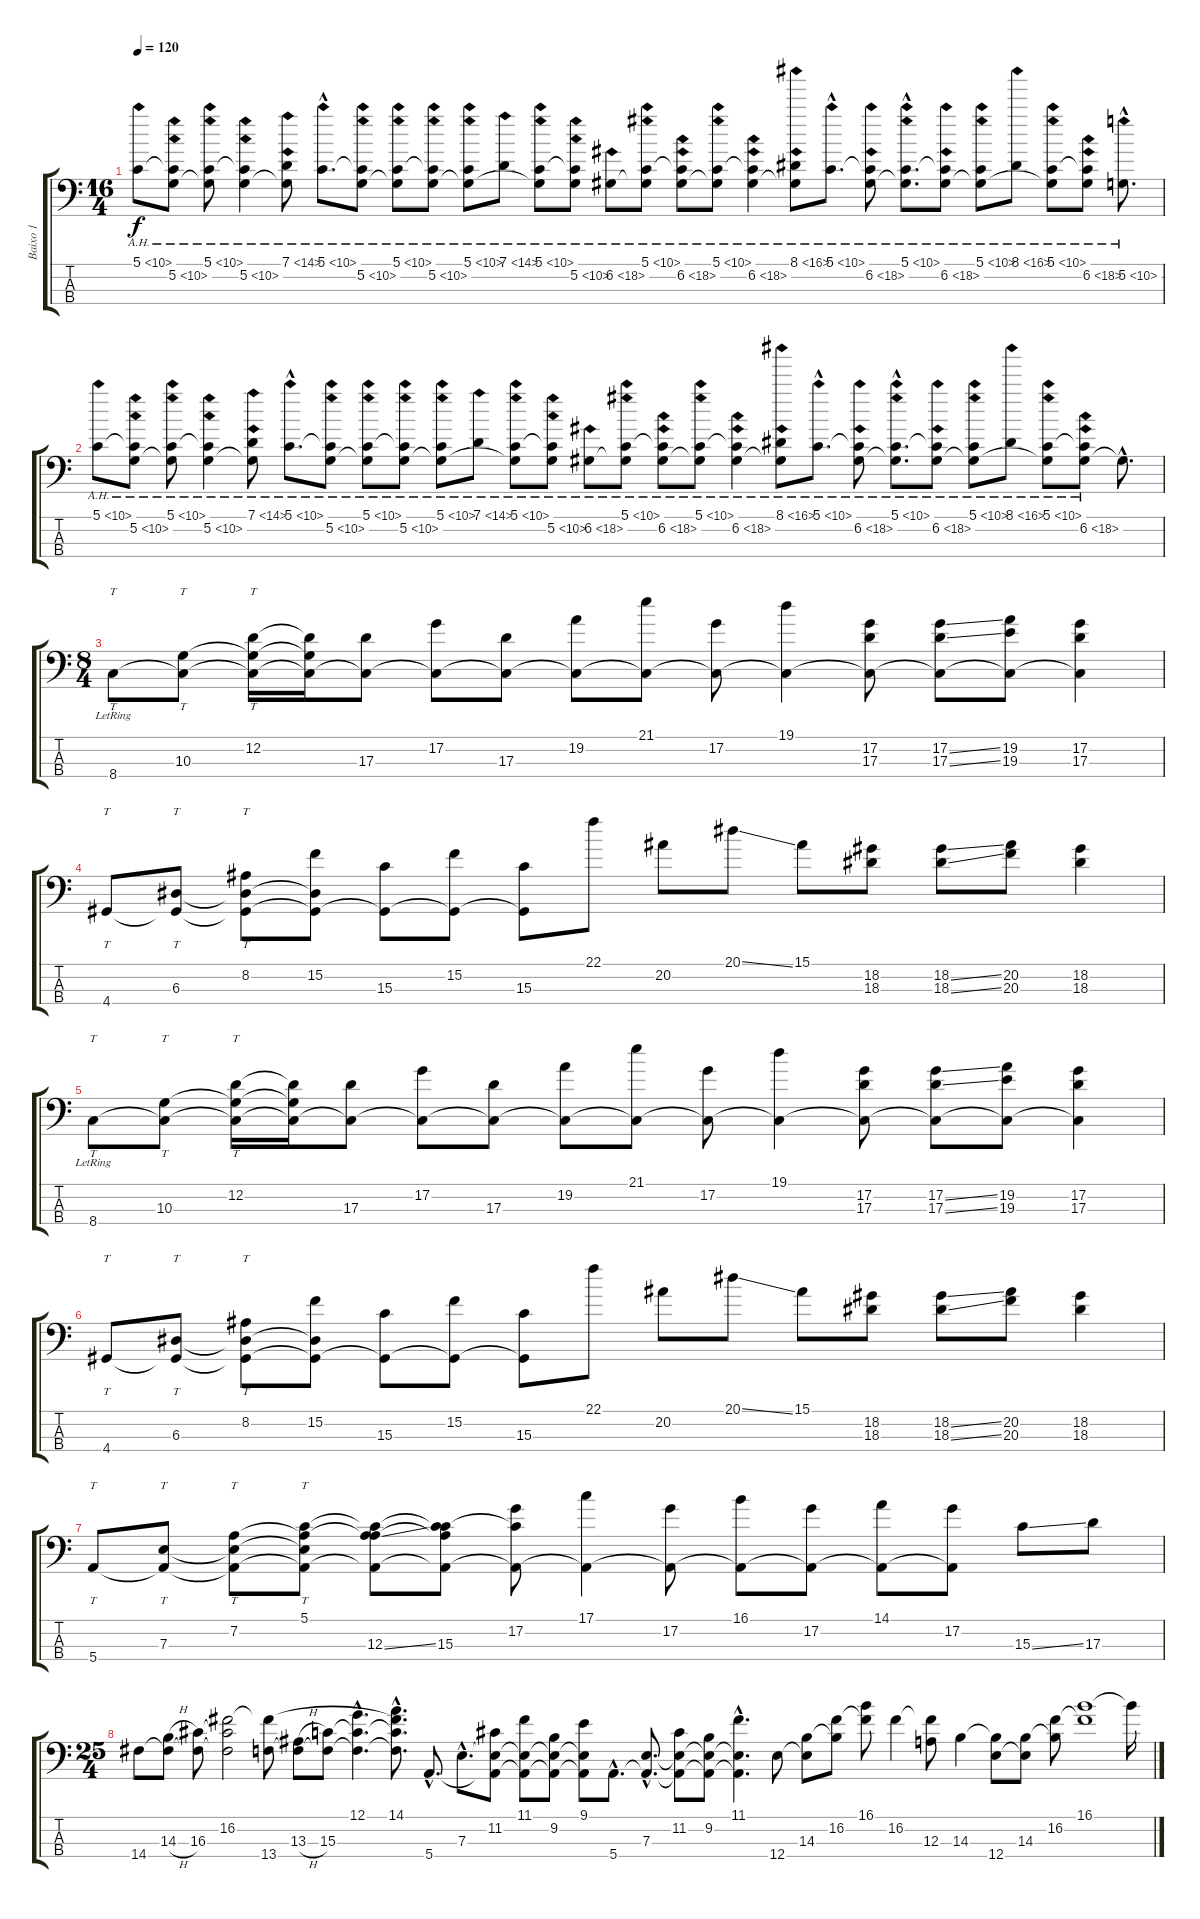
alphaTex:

\track ("Baixo 1" "Baixo 1") {instrument electricbassfinger}
\staff {score tabs}
\tuning (G2 D2 A1 E1) {hide}
\ts (16 4)
\tempo 120
\clef f4
\ks c
5.1{ah 5}.8{dy f instrument electricbassfinger} (5.1{ah 12 t} 5.2{ah 5}).8 (5.1{ah 5} 5.2{ah 5 t}).8 (5.1{ah 12 t} 5.2{ah 5}).4 (7.1{ah 7} 5.2{ah 12 t}).8 5.1{ah 5 hac}.8{d} (5.1{ah 5 t} 5.2{ah 5}).8 (5.1{ah 5} 5.2{ah 5 t}).8 (5.1{ah 5 t} 5.2{ah 5}).8 (5.1{ah 5} 5.2{ah 5 t}).8 7.1{ah 7}.8 (5.1{ah 5} 5.2{ah 5 t}).8 (5.1{ah 12 t} 5.2{ah 5}).8 6.2{ah 12}.8 (5.1{ah 5} 6.2{ah 5 t}).8 (5.1{ah 12 t} 6.2{ah 12}).8 (5.1{ah 5} 6.2{ah 5 t}).8 (5.1{ah 12 t} 6.2{ah 12}).4 (8.1{ah 8} 6.2{ah 12 t}).8 5.1{ah 5 hac}.8{d} (5.1{ah 5 t} 6.2{ah 12}).8 (5.1{ah 5 hac} 6.2{ah 5 hac t}).8{d} (5.1{ah 5 t} 6.2{ah 12}).8 (5.1{ah 5} 6.2{ah 5 t}).8 8.1{ah 8}.8 (5.1{ah 5} 6.2{ah 5 t}).8 (5.1{ah 12 t} 6.2{ah 12}).8 5.2{ah 5 hac}.8{d} |
5.1{ah 5}.8 (5.1{ah 12 t} 5.2{ah 5}).8 (5.1{ah 5} 5.2{ah 5 t}).8 (5.1{ah 12 t} 5.2{ah 5}).4 (7.1{ah 7} 5.2{ah 12 t}).8 5.1{ah 5 hac}.8{d} (5.1{ah 5 t} 5.2{ah 5}).8 (5.1{ah 5} 5.2{ah 5 t}).8 (5.1{ah 5 t} 5.2{ah 5}).8 (5.1{ah 5} 5.2{ah 5 t}).8 7.1{ah 7}.8 (5.1{ah 5} 5.2{ah 5 t}).8 (5.1{ah 12 t} 5.2{ah 5}).8 6.2{ah 12}.8 (5.1{ah 5} 6.2{ah 5 t}).8 (5.1{ah 12 t} 6.2{ah 12}).8 (5.1{ah 5} 6.2{ah 5 t}).8 (5.1{ah 12 t} 6.2{ah 12}).4 (8.1{ah 8} 6.2{ah 12 t}).8 5.1{ah 5 hac}.8{d} (5.1{ah 5 t} 6.2{ah 12}).8 (5.1{ah 5 hac} 6.2{ah 5 hac t}).8{d} (5.1{ah 5 t} 6.2{ah 12}).8 (5.1{ah 5} 6.2{ah 5 t}).8 8.1{ah 8}.8 (5.1{ah 5} 6.2{ah 5 t}).8 (5.1{ah 12 t} 6.2{ah 12}).8 6.2{hac t}.8{d} |
\ts (8 4)
8.4{lr}.8{tt} (10.3 8.4{t}).8{tt} (12.2 10.3{t} 8.4{t}).16{tt} (12.2{t} 10.3{t} 8.4{t}).16 (17.3 8.4{t}).8 (17.2 8.4{t}).8 (17.3 8.4{t}).8 (19.2 8.4{t}).8 (21.1 8.4{t}).8 (17.2 8.4{t}).8 (19.1 8.4{t}).4 (17.2 17.3 8.4{t}).8 (17.2{ss} 17.3{ss} 8.4{t}).8 (19.2 19.3 8.4{t}).8 (17.2 17.3 8.4{t}).4 |
4.4.8{tt} (6.3 4.4{t}).8{tt} (8.2 6.3{t} 4.4{t}).8{tt} (15.2 6.3{t} 4.4{t}).8 (15.3 4.4{t}).8 (15.2 4.4{t}).8 (15.3 4.4{t}).8 22.1.8 20.2.8 20.1{ss}.8 15.1.8 (18.2 18.3).8 (18.2{ss} 18.3{ss}).8 (20.2 20.3).8 (18.2 18.3).4 |
8.4{lr}.8{tt} (10.3 8.4{t}).8{tt} (12.2 10.3{t} 8.4{t}).16{tt} (12.2{t} 10.3{t} 8.4{t}).16 (17.3 8.4{t}).8 (17.2 8.4{t}).8 (17.3 8.4{t}).8 (19.2 8.4{t}).8 (21.1 8.4{t}).8 (17.2 8.4{t}).8 (19.1 8.4{t}).4 (17.2 17.3 8.4{t}).8 (17.2{ss} 17.3{ss} 8.4{t}).8 (19.2 19.3 8.4{t}).8 (17.2 17.3 8.4{t}).4 |
4.4.8{tt} (6.3 4.4{t}).8{tt} (8.2 6.3{t} 4.4{t}).8{tt} (15.2 6.3{t} 4.4{t}).8 (15.3 4.4{t}).8 (15.2 4.4{t}).8 (15.3 4.4{t}).8 22.1.8 20.2.8 20.1{ss}.8 15.1.8 (18.2 18.3).8 (18.2{ss} 18.3{ss}).8 (20.2 20.3).8 (18.2 18.3).4 |
5.4.8{tt} (7.3 5.4{t}).8{tt} (7.2 7.3{t} 5.4{t}).8{tt} (5.1 7.2{t} 7.3{t} 5.4{t}).8{tt} (5.1{t} 7.2{t} 12.3{ss} 5.4{t}).8 (5.1{t} 7.2{t} 15.3 5.4{t}).8 (5.1{t} 17.2 5.4{t}).8 (17.1 5.4{t}).4 (17.2 5.4{t}).8 (16.1 5.4{t}).8 (17.2 5.4{t}).8 (14.1 5.4{t}).8 (17.2 5.4{t}).8 15.3{ss}.8 17.3.8 |
\ts (25 4)
14.4.8 (14.3{h} 14.4{t}).8 (16.3 14.4{t}).8 (16.2 16.3{t} 14.4{t}).2 (16.2{t} 13.4).8 (13.3{h} 13.4{t}).8 (15.3 13.4{t}).8 (12.1{hac} 15.3{hac t} 13.4{hac t}).4{d} (14.1{hac} 16.2{hac t} 15.3{hac t} 13.4{hac t}).8{d} 5.4{hac}.8{d} 7.3{hac}.8{d} (11.2 7.3{t} 5.4{t}).8 (11.1 7.3{t} 5.4{t}).8 (9.2 7.3{t} 5.4{t}).8 (9.1 7.3{t} 5.4{t}).8 5.4{hac}.8{d} (7.3{hac} 5.4{hac t}).8{d} (11.2 7.3{t} 5.4{t}).8 (9.2 7.3{t} 5.4{t}).8 (11.1{hac} 7.3{hac t} 5.4{hac t}).4{d} 12.4.8 (14.3 12.4{t}).8 (16.2 14.3{t}).8 (16.1 16.2{t}).8 16.2.4 (16.2{t} 12.3).8 14.3.4 (14.3{t} 12.4).8 (14.3 12.4{t}).8 (16.2 14.3{t}).8 (16.1 16.2{t}).1 16.1{t}.16
